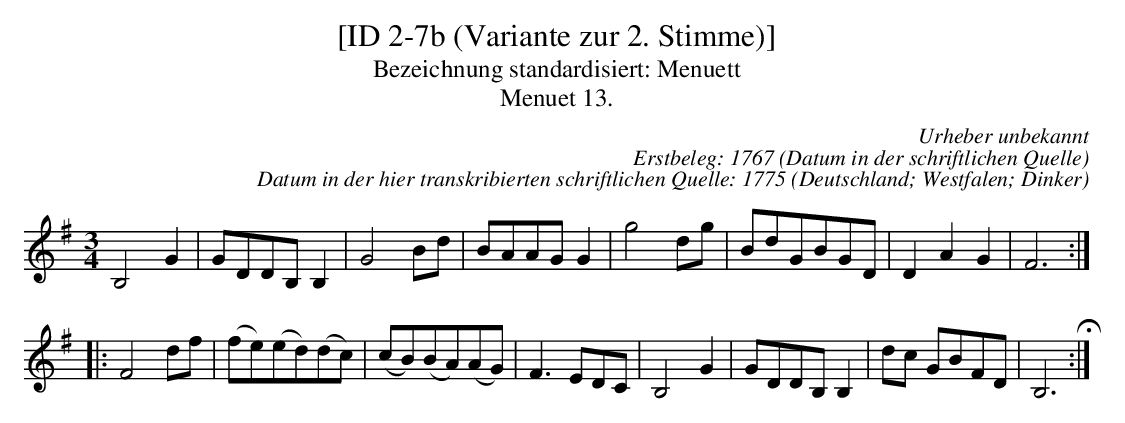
X:1
T:[ID 2-7b (Variante zur 2. Stimme)]
T:Bezeichnung standardisiert: Menuett
T:Menuet 13.
C:Urheber unbekannt
C:Erstbeleg: 1767 (Datum in der schriftlichen Quelle)
C:Datum in der hier transkribierten schriftlichen Quelle: 1775
O:Deutschland; Westfalen; Dinker
M:3/4
L:1/8
K:G
B,4G2 | GDDB,B,2 | G4Bd | BAAGG2 | g4dg | BdGBGD | D2A2G2 | F6 ::
F4df | (fe)(ed)(dc) | (cB)(BA)(AG) | F3EDC | B,4G2 | GDDB,B,2 | dc GBFD | B,6 H:|
